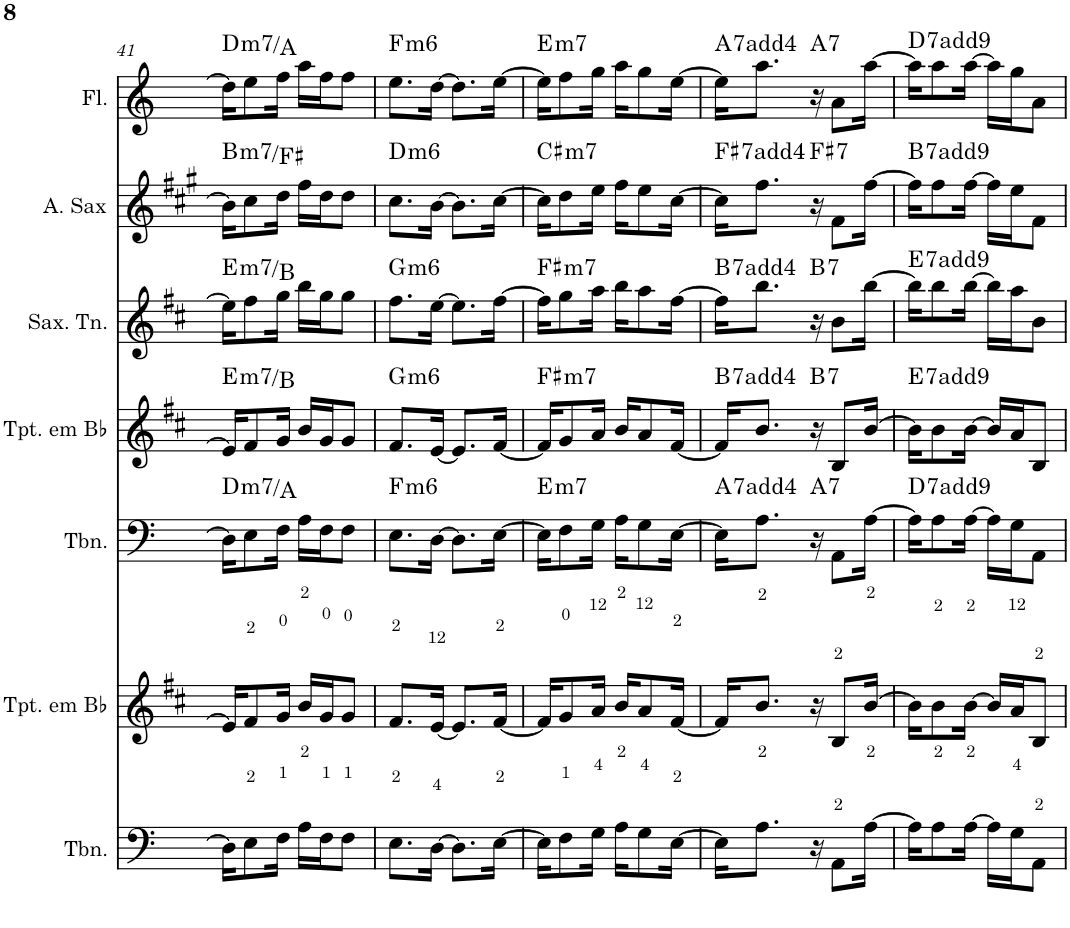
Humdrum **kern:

**kern	**kern	**kern	**harte	**kern	**harte	**kern	**harte	**kern	**harte	**kern	**harte
*part7	*part6	*part5	*part5	*part4	*part4	*part3	*part3	*part2	*part2	*part1	*part1
*staff7	*staff6	*staff5	*	*staff4	*	*staff3	*	*staff2	*	*staff1	*
*I"Trombone	*I"Trompete em Bb	*I"Trombone	*	*I"Trompete em Bb	*	*I"Saxofone Tenor	*	*I"Saxofone Alto	*	*I"Flauta Transversal	*
*I'Tbn.	*I'Tpt. em Bb	*I'Tbn.	*	*I'Tpt. em Bb	*	*I'Sax. Tn.	*	*	*	*I'Fl.	*
!!LO:PB:g=z
*clefF4	*clefG2	*clefF4	*	*clefG2	*	*clefG2	*	*clefG2	*	*clefG2	*
*	*Trd1c2	*	*	*Trd1c2	*	*Trd8c14	*	*Trd5c9	*	*	*
*k[]	*k[f#c#]	*k[]	*	*k[f#c#]	*	*k[f#c#]	*	*k[f#c#g#]	*	*k[]	*
*M2/4	*M2/4	*M2/4	*	*M2/4	*	*M2/4	*	*M2/4	*	*M2/4	*
=41	=41	=41	=41	=41	=41	=41	=41	=41	=41	=41	=41
!	!	!	!LO:H:kt=m7	!	!LO:H:kt=m7	!	!LO:H:kt=m7	!	!LO:H:kt=m7	!	!LO:H:kt=m7
16D\KL]	16e/KL]	16D\KL]	D:min7/5	16e/KL]	E:min7/5	16ee\KL]	E:min7/5	16b\KL]	B:min7/5	16dd\KL]	D:min7/5
8E\	8f#/	8E\	.	8f#/	.	8ff#\	.	8cc#\	.	8ee\	.
16F\Jk	16g/Jk	16F\Jk	.	16g/Jk	.	16gg\Jk	.	16dd\Jk	.	16ff\Jk	.
16A\LL	16b/LL	16A\LL	.	16b/LL	.	16bb\LL	.	16ff#\LL	.	16aa\LL	.
16F\J	16g/J	16F\J	.	16g/J	.	16gg\J	.	16dd\J	.	16ff\J	.
8F\J	8g/J	8F\J	.	8g/J	.	8gg\J	.	8dd\J	.	8ff\J	.
=42	=42	=42	=42	=42	=42	=42	=42	=42	=42	=42	=42
!	!	!	!LO:H:kt=m6	!	!LO:H:kt=m6	!	!LO:H:kt=m6	!	!LO:H:kt=m6	!	!LO:H:kt=m6
8.E\L	8.f#/L	8.E\L	F:min6	8.f#/L	G:min6	8.ff#\L	G:min6	8.cc#\L	D:min6	8.ee\L	F:min6
[16D\Jk	[16e/Jk	[16D\Jk	.	[16e/Jk	.	[16ee\Jk	.	[16b\Jk	.	[16dd\Jk	.
8.D\L]	8.e/L]	8.D\L]	.	8.e/L]	.	8.ee\L]	.	8.b\L]	.	8.dd\L]	.
[16E\Jk	[16f#/Jk	[16E\Jk	.	[16f#/Jk	.	[16ff#\Jk	.	[16cc#\Jk	.	[16ee\Jk	.
=43	=43	=43	=43	=43	=43	=43	=43	=43	=43	=43	=43
!	!	!	!LO:H:kt=m7	!	!LO:H:kt=m7	!	!LO:H:kt=m7	!	!LO:H:kt=m7	!	!LO:H:kt=m7
16E\KL]	16f#/KL]	16E\KL]	E:min7	16f#/KL]	F#:min7	16ff#\KL]	F#:min7	16cc#\KL]	C#:min7	16ee\KL]	E:min7
8F\	8g/	8F\	.	8g/	.	8gg\	.	8dd\	.	8ff\	.
16G\Jk	16a/Jk	16G\Jk	.	16a/Jk	.	16aa\Jk	.	16ee\Jk	.	16gg\Jk	.
16A\KL	16b/KL	16An\KL	.	16b/KL	.	16bb\KL	.	16ff#\KL	.	16aan\KL	.
8G\	8a/	8G\	.	8a/	.	8aa\	.	8ee\	.	8gg\	.
[16E\Jk	[16f#/Jk	[16E\Jk	.	[16f#/Jk	.	[16ff#\Jk	.	[16cc#\Jk	.	[16ee\Jk	.
=44	=44	=44	=44	=44	=44	=44	=44	=44	=44	=44	=44
!	!	!	!LO:H:kt=7	!	!LO:H:kt=7	!	!LO:H:kt=7	!	!LO:H:kt=7	!	!LO:H:kt=7
16E\KL]	16f#/KL]	16E\KL]	A:7(4)	16f#/KL]	B:7(4)	16ff#\KL]	B:7(4)	16cc#\KL]	F#:7(4)	16ee\KL]	A:7(4)
8.A\J	8.b/J	8.A\J	.	8.b/J	.	8.bb\J	.	8.ff#\J	.	8.aa\J	.
!	!	!	!LO:H:kt=7	!	!LO:H:kt=7	!	!LO:H:kt=7	!	!LO:H:kt=7	!	!LO:H:kt=7
16r	16r	16r	A:7	16r	B:7	16r	B:7	16r	F#:7	16r	A:7
8AA\L	8B/L	8AA\L	.	8B/L	.	8b\L	.	8f#\L	.	8a\L	.
[16A\Jk	[16b/Jk	[16A\Jk	.	[16b/Jk	.	[16bb\Jk	.	[16ff#\Jk	.	[16aa\Jk	.
=45	=45	=45	=45	=45	=45	=45	=45	=45	=45	=45	=45
!	!	!	!LO:H:kt=7	!	!LO:H:kt=7	!	!LO:H:kt=7	!	!LO:H:kt=7	!	!LO:H:kt=7
16A\KL]	16b\KL]	16A\KL]	D:7(9)	16b\KL]	E:7(9)	16bb\KL]	E:7(9)	16ff#\KL]	B:7(9)	16aa\KL]	D:7(9)
8A\	8b\	8A\	.	8b\	.	8bb\	.	8ff#\	.	8aa\	.
[16A\Jk	[16b\Jk	[16A\Jk	.	[16b\Jk	.	[16bb\Jk	.	[16ff#\Jk	.	[16aa\Jk	.
16A\LL]	16b/LL]	16A\LL]	.	16b/LL]	.	16bb\LL]	.	16ff#\LL]	.	16aa\LL]	.
16G\J	16a/J	16G\J	.	16a/J	.	16aa\J	.	16ee\J	.	16gg\J	.
8AA\J	8B/J	8AA\J	.	8B/J	.	8b\J	.	8f#\J	.	8a\J	.
=	=	=	=	=	=	=	=	=	=	=	=
*-	*-	*-	*-	*-	*-	*-	*-	*-	*-	*-	*-
